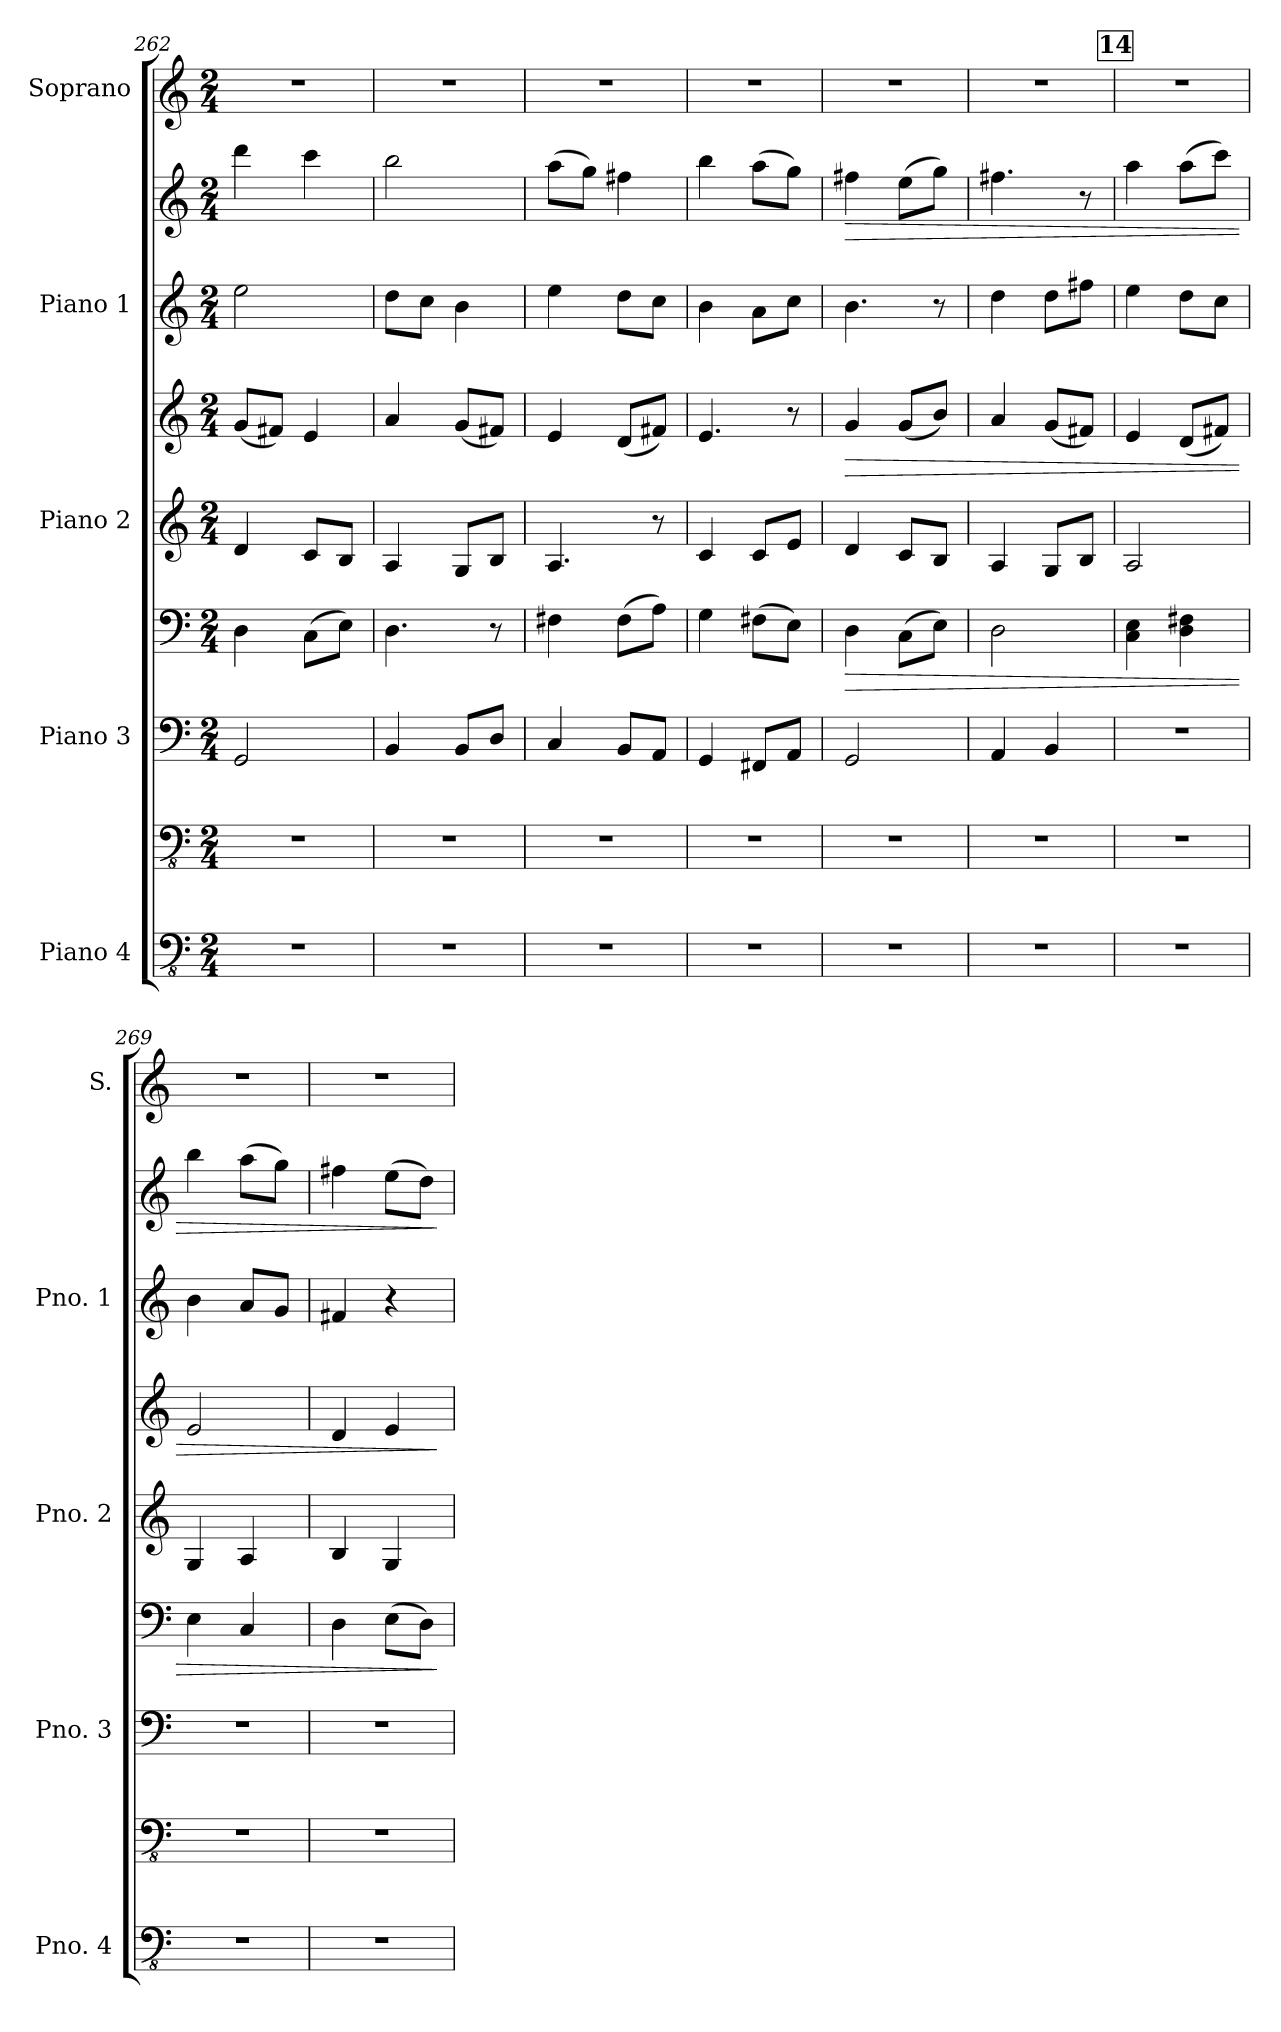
**kern	**kern	**kern	**kern	**dynam	**kern	**kern	**dynam	**kern	**kern	**dynam	**kern
*part5	*part5	*part4	*part4	*part4	*part3	*part3	*part3	*part2	*part2	*part2	*part1
*staff9	*staff8	*staff7	*staff6	*staff6/7	*staff5	*staff4	*staff4/5	*staff3	*staff2	*staff2/3	*staff1
*I"Piano 4	*	*I"Piano 3	*	*	*I"Piano 2	*	*	*I"Piano 1	*	*	*I"Soprano
*I'Pno. 4	*	*I'Pno. 3	*	*	*I'Pno. 2	*	*	*I'Pno. 1	*	*	*I'S.
*clefFv4	*clefFv4	*clefF4	*clefF4	*	*clefG2	*clefG2	*	*clefG2	*clefG2	*	*clefG2
*k[]	*k[]	*k[]	*k[]	*	*k[]	*k[]	*	*k[]	*k[]	*	*k[]
*M2/4	*M2/4	*M2/4	*M2/4	*	*M2/4	*M2/4	*	*M2/4	*M2/4	*	*M2/4
=262	=262	=262	=262	=262	=262	=262	=262	=262	=262	=262	=262
2r	2r	2GG/	4D\	.	4d/	(<8g/L	.	2ee\	4ddd\	.	2r
.	.	.	.	.	.	8f#X/J)	.	.	.	.	.
.	.	.	(>8C\L	.	8c/L	4e/	.	.	4ccc\	.	.
.	.	.	8E\J)	.	8B/J	.	.	.	.	.	.
=263	=263	=263	=263	=263	=263	=263	=263	=263	=263	=263	=263
2r	2r	4BB/	4.D\	.	4A/	4a/	.	8dd\L	2bb\	.	2r
.	.	.	.	.	.	.	.	8cc\J	.	.	.
.	.	8BB/L	.	.	8G/L	(<8g/L	.	4b\	.	.	.
.	.	8D/J	8r	.	8B/J	8f#X/J)	.	.	.	.	.
=264	=264	=264	=264	=264	=264	=264	=264	=264	=264	=264	=264
2r	2r	4C/	4F#X\	.	4.A/	4e/	.	4ee\	(>8aa\L	.	2r
.	.	.	.	.	.	.	.	.	8gg\J)	.	.
.	.	8BB/L	(>8F#\L	.	.	(<8d/L	.	8dd\L	4ff#X\	.	.
.	.	8AA/J	8A\J)	.	8r	8f#X/J)	.	8cc\J	.	.	.
=265	=265	=265	=265	=265	=265	=265	=265	=265	=265	=265	=265
2r	2r	4GG/	4G\	.	4c/	4.e/	.	4b\	4bb\	.	2r
.	.	8FF#X/L	(>8F#X\L	.	8c/L	.	.	8a\L	(>8aa\L	.	.
.	.	8AA/J	8E\J)	.	8e/J	8r	.	8cc\J	8gg\J)	.	.
=266	=266	=266	=266	=266	=266	=266	=266	=266	=266	=266	=266
!	!	!	!	!LO:HP:b	!	!	!LO:HP:b	!	!	!LO:HP:b	!
2r	2r	2GG/	4D\	>	4d/	4g/	>	4.b\	4ff#X\	>	2r
.	.	.	(>8C\L	.	8c/L	(<8g/L	.	.	(>8ee\L	.	.
.	.	.	8E\J)	.	8B/J	8b/J)	.	8r	8gg\J)	.	.
=267	=267	=267	=267	=267	=267	=267	=267	=267	=267	=267	=267
2r	2r	4AA/	2D\	.	4A/	4a/	.	4dd\	4.ff#X\	.	2r
.	.	4BB/	.	.	8G/L	(<8g/L	.	8dd\L	.	.	.
.	.	.	.	.	8B/J	8f#X/J)	.	8ff#X\J	8r	.	.
!!LO:REH:place=s1:a:B:fs=14:t=14
=268	=268	=268	=268	=268	=268	=268	=268	=268	=268	=268	=268
2r	2r	2r	4C\ 4E\	.	2A/	4e/	.	4ee\	4aa\	.	2r
.	.	.	4D\ 4F#X\	.	.	(<8d/L	.	8dd\L	(>8aa\L	.	.
.	.	.	.	.	.	8f#X/J)	.	8cc\J	8ccc\J)	.	.
=269	=269	=269	=269	=269	=269	=269	=269	=269	=269	=269	=269
2r	2r	2r	4E\	.	4G/	2e/	.	4b\	4bb\	.	2r
.	.	.	4C/	.	4A/	.	.	8a/L	(>8aa\L	.	.
.	.	.	.	.	.	.	.	8g/J	8gg\J)	.	.
=270	=270	=270	=270	=270	=270	=270	=270	=270	=270	=270	=270
2r	2r	2r	4D\	.	4B/	4d/	.	4f#X/	4ff#X\	.	2r
.	.	.	(>8E\L	.	4G/	4e/	.	4r	(>8ee\L	.	.
.	.	.	8D\J)	.	.	.	.	.	8dd\J)	.	.
.	.	.	.	]	.	.	]	.	.	]	.
=	=	=	=	=	=	=	=	=	=	=	=
*-	*-	*-	*-	*-	*-	*-	*-	*-	*-	*-	*-
